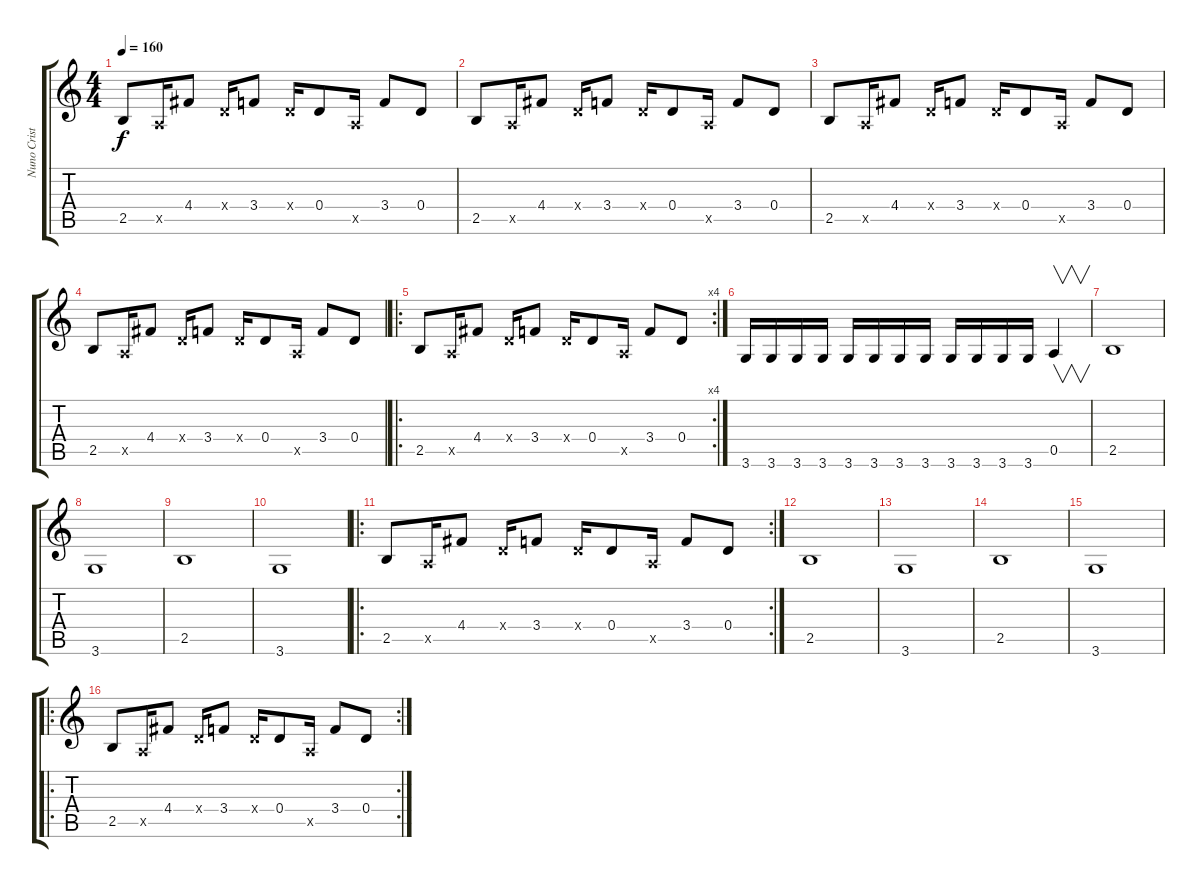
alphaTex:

\track ("Nuno Cristóvão" "Nuno Crist") {instrument overdrivenguitar}
\staff {score tabs}
\tuning (E4 B3 G3 D3 A2 E2) {hide}
\ts (4 4)
\tempo 160
\clef g2
\ks c
2.5.8{dy f instrument overdrivenguitar} 0.5{x}.16 4.4.8 0.4{x}.16 3.4.8 0.4{x}.16 0.4.8 0.5{x}.16 3.4.8 0.4.8 |
2.5.8 0.5{x}.16 4.4.8 0.4{x}.16 3.4.8 0.4{x}.16 0.4.8 0.5{x}.16 3.4.8 0.4.8 |
2.5.8 0.5{x}.16 4.4.8 0.4{x}.16 3.4.8 0.4{x}.16 0.4.8 0.5{x}.16 3.4.8 0.4.8 |
2.5.8 0.5{x}.16 4.4.8 0.4{x}.16 3.4.8 0.4{x}.16 0.4.8 0.5{x}.16 3.4.8 0.4.8 |
\ro
\rc 4
2.5.8 0.5{x}.16 4.4.8 0.4{x}.16 3.4.8 0.4{x}.16 0.4.8 0.5{x}.16 3.4.8 0.4.8 |
3.6.16 3.6.16 3.6.16 3.6.16 3.6.16 3.6.16 3.6.16 3.6.16 3.6.16 3.6.16 3.6.16 3.6.16 0.5.4{v} |
2.5.1 |
3.6.1 |
2.5.1 |
3.6.1 |
\ro
\rc 2
2.5.8 0.5{x}.16 4.4.8 0.4{x}.16 3.4.8 0.4{x}.16 0.4.8 0.5{x}.16 3.4.8 0.4.8 |
2.5.1 |
3.6.1 |
2.5.1 |
3.6.1 |
\ro
\rc 2
2.5.8 0.5{x}.16 4.4.8 0.4{x}.16 3.4.8 0.4{x}.16 0.4.8 0.5{x}.16 3.4.8 0.4.8
